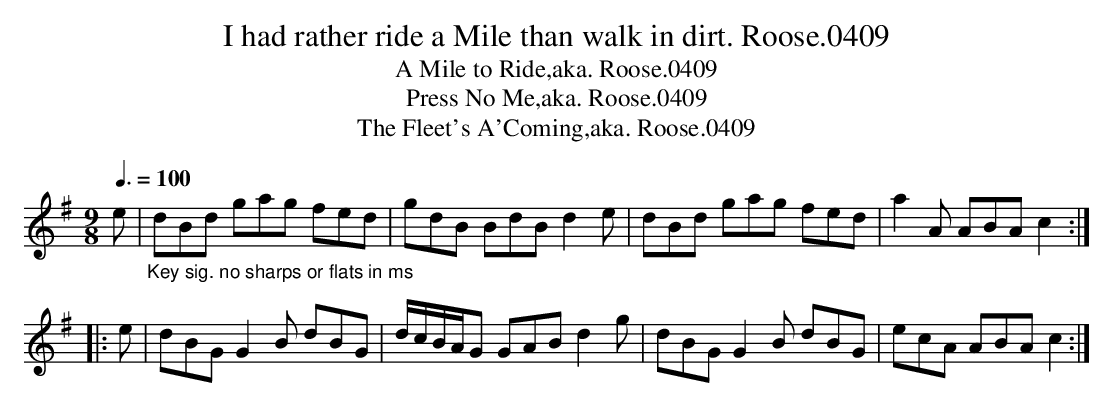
X:1
T:I had rather ride a Mile than walk in dirt. Roose.0409
T:Mile to Ride,aka. Roose.0409, A
T:Press No Me,aka. Roose.0409
T:Fleet's A'Coming,aka. Roose.0409, The
M:9/8
L:1/8
Q:3/8=100
K:G
e|"_Key sig. no sharps or flats in ms"dBd gag fed|gdB BdB d2e|dBd gag fed|a2A ABAc2:|
|:e|dBG G2B dBG|d/c/B/A/G GAB d2g|dBG G2B dBG|ecA ABA c2:|
